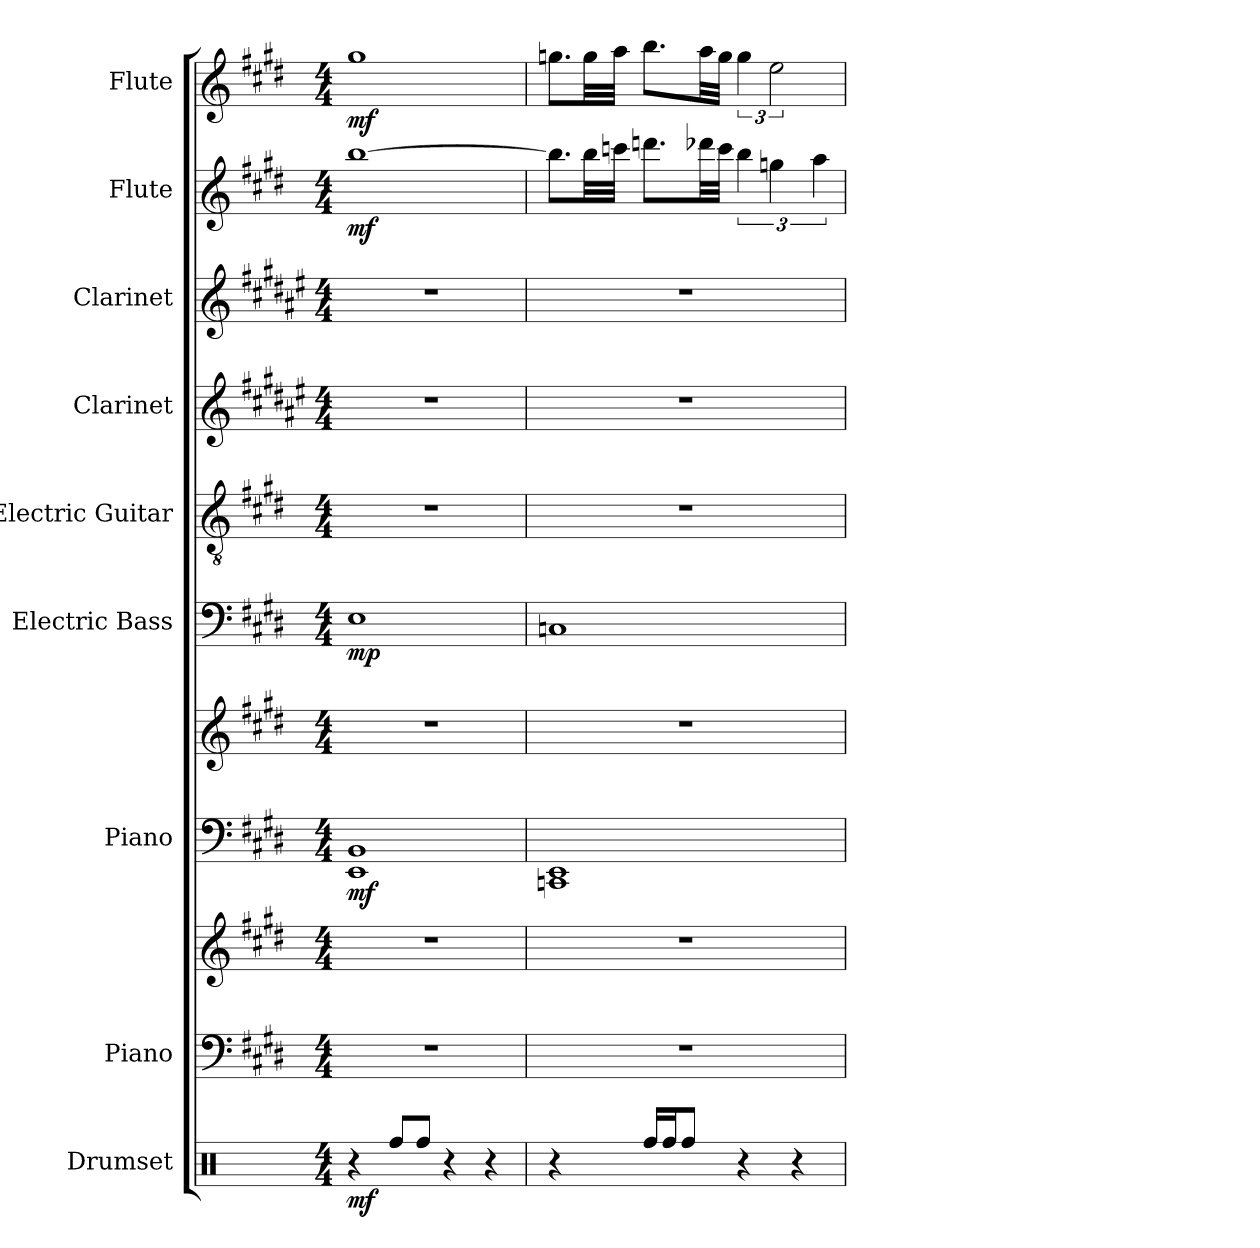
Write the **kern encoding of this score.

**kern	**dynam	**kern	**kern	**kern	**kern	**dynam	**kern	**dynam	**kern	**kern	**kern	**kern	**dynam	**kern	**dynam
*part9	*part9	*part8	*part8	*part7	*part7	*part7	*part6	*part6	*part5	*part4	*part3	*part2	*part2	*part1	*part1
*staff11	*staff11	*staff10	*staff9	*staff8	*staff7	*staff7/8	*staff6	*staff6	*staff5	*staff4	*staff3	*staff2	*staff2	*staff1	*staff1
*I"Drumset	*	*I"Piano	*	*I"Piano	*	*	*I"Electric Bass	*	*I"Electric Guitar	*I"Clarinet	*I"Clarinet	*I"Flute	*	*I"Flute	*
*I'D. Set	*	*I'Pno.	*	*I'Pno.	*	*	*I'El. B.	*	*I'El. Guit.	*I'Cl.	*I'Cl.	*I'Fl.	*	*I'Fl.	*
*clefX	*	*clefF4	*clefG2	*clefF4	*clefG2	*	*clefF4	*	*clefGv2	*clefG2	*clefG2	*clefG2	*	*clefG2	*
*	*	*	*	*	*	*	*ITrd7c12	*	*	*ITrd1c2	*ITrd1c2	*	*	*	*
*k[]	*	*k[f#c#g#d#]	*k[f#c#g#d#]	*k[f#c#g#d#]	*k[f#c#g#d#]	*	*k[f#c#g#d#]	*	*k[f#c#g#d#]	*k[f#c#g#d#]	*k[f#c#g#d#]	*k[f#c#g#d#]	*	*k[f#c#g#d#]	*
*M4/4	*	*M4/4	*M4/4	*M4/4	*M4/4	*	*M4/4	*	*M4/4	*M4/4	*M4/4	*M4/4	*	*M4/4	*
*MM75	*	*MM75	*MM75	*MM75	*MM75	*	*MM75	*	*MM75	*MM75	*MM75	*MM75	*	*MM75	*
=1	=1	=1	=1	=1	=1	=1	=1	=1	=1	=1	=1	=1	=1	=1	=1
!	!LO:DY:b	!	!	!	!	!LO:DY:b=2	!	!LO:DY:b	!	!	!	!	!LO:DY:b	!	!LO:DY:b
4r	mf	1r	1r	1EE 1BB	1r	mf	1EE	mp	1r	1r	1r	[1bb	mf	1gg#	mf
8Rff/L	.	.	.	.	.	.	.	.	.	.	.	.	.	.	.
8Rff/J	.	.	.	.	.	.	.	.	.	.	.	.	.	.	.
4r	.	.	.	.	.	.	.	.	.	.	.	.	.	.	.
4r	.	.	.	.	.	.	.	.	.	.	.	.	.	.	.
=2	=2	=2	=2	=2	=2	=2	=2	=2	=2	=2	=2	=2	=2	=2	=2
4r	.	1r	1r	1CCn 1EE	1r	.	1CCn	.	1r	1r	1r	8.bb\L]	.	8.ggn\L	.
.	.	.	.	.	.	.	.	.	.	.	.	32bb\LL	.	32gg\LL	.
.	.	.	.	.	.	.	.	.	.	.	.	32cccn\JJJ	.	32aa\JJJ	.
16Rff/LL	.	.	.	.	.	.	.	.	.	.	.	8.dddn\L	.	8.bb\L	.
16Rff/J	.	.	.	.	.	.	.	.	.	.	.	.	.	.	.
8Rff/J	.	.	.	.	.	.	.	.	.	.	.	.	.	.	.
.	.	.	.	.	.	.	.	.	.	.	.	32ddd-X\LL	.	32aa\LL	.
.	.	.	.	.	.	.	.	.	.	.	.	32ccc\JJJ	.	32gg\JJJ	.
4r	.	.	.	.	.	.	.	.	.	.	.	6bb\	.	6gg\	.
.	.	.	.	.	.	.	.	.	.	.	.	6ggn\	.	3ee\	.
4r	.	.	.	.	.	.	.	.	.	.	.	.	.	.	.
.	.	.	.	.	.	.	.	.	.	.	.	6aa\	.	.	.
=	=	=	=	=	=	=	=	=	=	=	=	=	=	=	=
*-	*-	*-	*-	*-	*-	*-	*-	*-	*-	*-	*-	*-	*-	*-	*-
